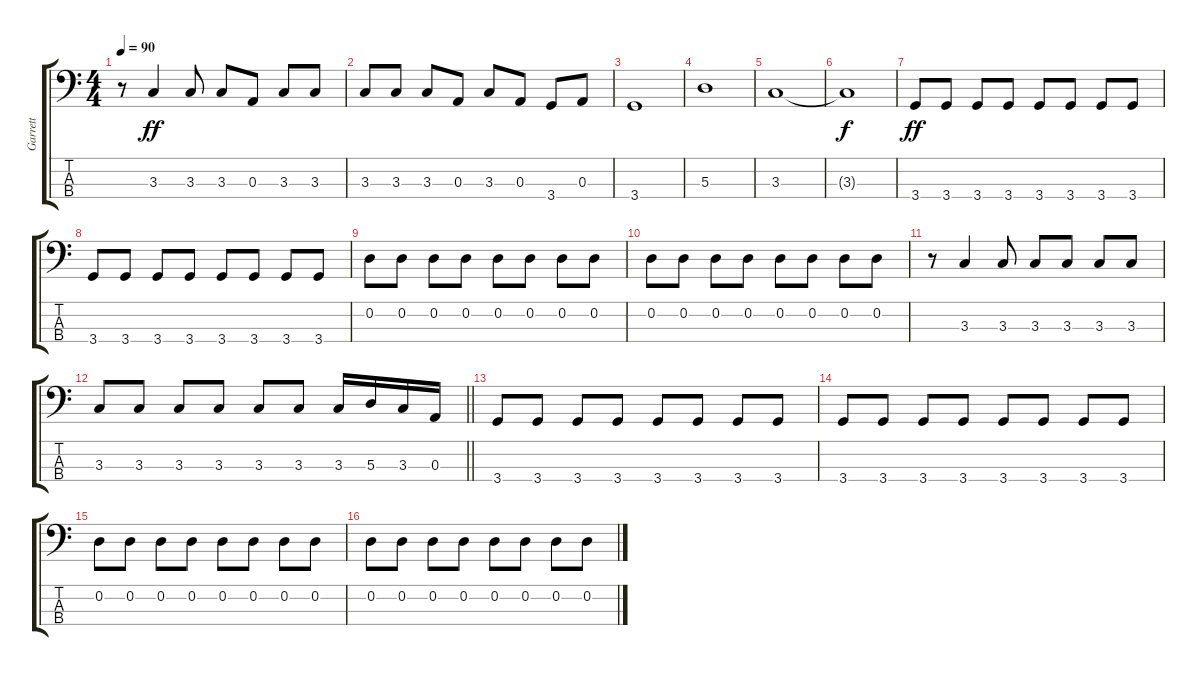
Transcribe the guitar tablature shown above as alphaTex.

\track ("Garrett" "Garrett") {instrument electricbassfinger}
\staff {score tabs}
\tuning (G2 D2 A1 E1) {hide}
\ts (4 4)
\tempo 90
\clef f4
\ks c
r.8{dy ff} 3.3.4 3.3.8 3.3.8 0.3.8 3.3.8 3.3.8 |
3.3.8 3.3.8 3.3.8 0.3.8 3.3.8 0.3.8 3.4.8 0.3.8 |
3.4.1 |
5.3.1 |
3.3.1 |
3.3{t}.1{dy f} |
3.4.8{dy ff} 3.4.8 3.4.8 3.4.8 3.4.8 3.4.8 3.4.8 3.4.8 |
3.4.8 3.4.8 3.4.8 3.4.8 3.4.8 3.4.8 3.4.8 3.4.8 |
0.2.8 0.2.8 0.2.8 0.2.8 0.2.8 0.2.8 0.2.8 0.2.8 |
0.2.8 0.2.8 0.2.8 0.2.8 0.2.8 0.2.8 0.2.8 0.2.8 |
r.8 3.3.4 3.3.8 3.3.8 3.3.8 3.3.8 3.3.8 |
\barLineRight lightlight
3.3.8 3.3.8 3.3.8 3.3.8 3.3.8 3.3.8 3.3.16 5.3.16 3.3.16 0.3.16 |
3.4.8 3.4.8 3.4.8 3.4.8 3.4.8 3.4.8 3.4.8 3.4.8 |
3.4.8 3.4.8 3.4.8 3.4.8 3.4.8 3.4.8 3.4.8 3.4.8 |
0.2.8 0.2.8 0.2.8 0.2.8 0.2.8 0.2.8 0.2.8 0.2.8 |
0.2.8 0.2.8 0.2.8 0.2.8 0.2.8 0.2.8 0.2.8 0.2.8
